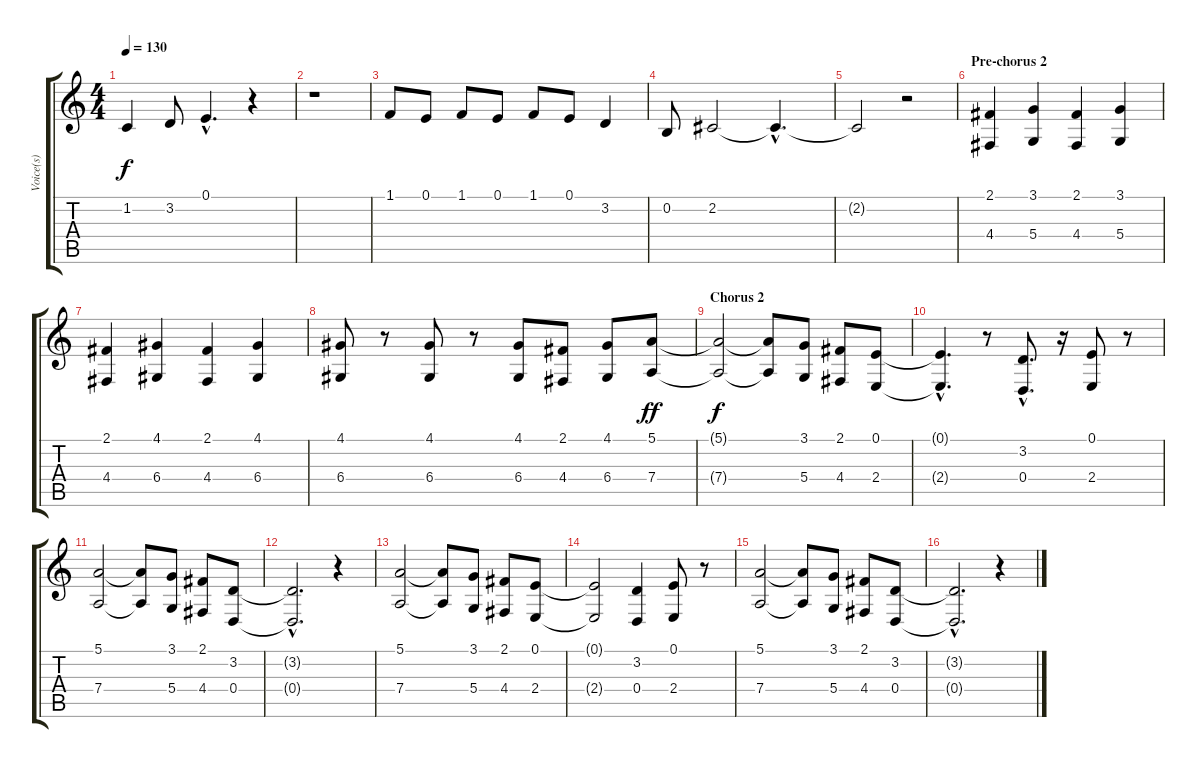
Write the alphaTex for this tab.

\track ("Voice(s)" "Voice(s)") {instrument clarinet}
\staff {score tabs}
\tuning (E4 B3 G3 D3 A2 E2) {hide}
\ts (4 4)
\tempo 130
\clef g2
\ks c
1.2.4{dy f} 3.2.8 0.1{hac}.4{d} r.4 |
r.1 |
1.1.8 0.1.8 1.1.8 0.1.8 1.1.8 0.1.8 3.2.4 |
0.2.8 2.2.2 2.2{hac t}.4{d} |
2.2{t}.2 r.2 |
\section ("" "Pre-chorus 2")
(2.1 4.4).4 (3.1 5.4).4 (2.1 4.4).4 (3.1 5.4).4 |
(2.1 4.4).4 (4.1 6.4).4 (2.1 4.4).4 (4.1 6.4).4 |
(4.1 6.4).8 r.8 (4.1 6.4).8 r.8 (4.1 6.4).8 (2.1 4.4).8 (4.1 6.4).8 (5.1 7.4).8{dy ff} |
\section ("" "Chorus 2")
(5.1{t} 7.4{t}).2{dy f} (5.1{t} 7.4{t}).8 (3.1 5.4).8 (2.1 4.4).8 (0.1 2.4).8 |
(0.1{hac t} 2.4{hac t}).4{d} r.8 (3.2{hac} 0.4{hac}).8{d} r.16 (0.1 2.4).8 r.8 |
(5.1 7.4).2 (5.1{t} 7.4{t}).8 (3.1 5.4).8 (2.1 4.4).8 (3.2 0.4).8 |
(3.2{hac t} 0.4{hac t}).2{d} r.4 |
(5.1 7.4).2 (5.1{t} 7.4{t}).8 (3.1 5.4).8 (2.1 4.4).8 (0.1 2.4).8 |
(0.1{t} 2.4{t}).2 (3.2 0.4).4 (0.1 2.4).8 r.8 |
(5.1 7.4).2 (5.1{t} 7.4{t}).8 (3.1 5.4).8 (2.1 4.4).8 (3.2 0.4).8 |
(3.2{hac t} 0.4{hac t}).2{d} r.4
